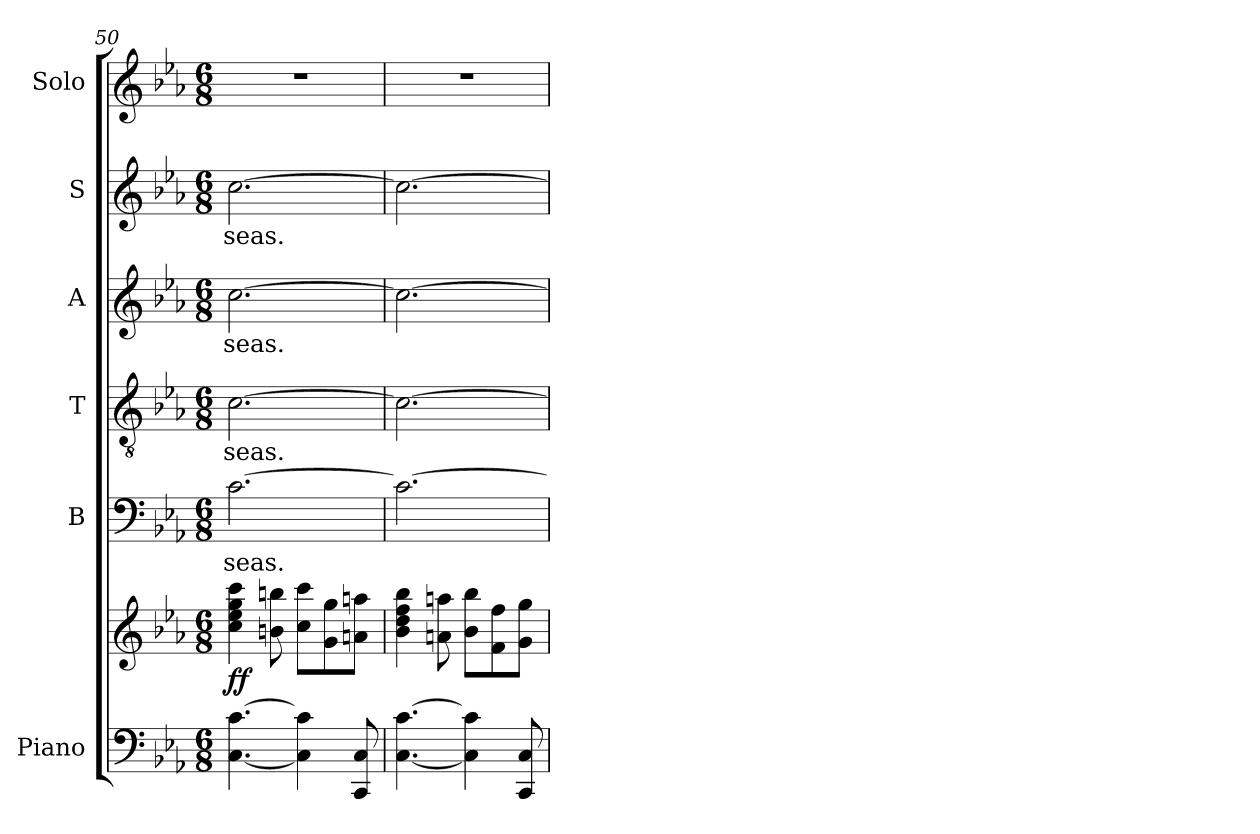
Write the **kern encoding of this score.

**kern	**kern	**dynam	**kern	**text	**kern	**text	**kern	**text	**kern	**text	**kern
*part6	*part6	*part6	*part5	*part5	*part4	*part4	*part3	*part3	*part2	*part2	*part1
*staff7	*staff6	*staff6/7	*staff5	*staff5	*staff4	*staff4	*staff3	*staff3	*staff2	*staff2	*staff1
*I"Piano	*	*	*I"B	*	*I"T	*	*I"A	*	*I"S	*	*I"Solo
*I'Pno	*	*	*I'B	*	*I'T	*	*I'A	*	*I'S	*	*
*clefF4	*clefG2	*	*clefF4	*	*clefGv2	*	*clefG2	*	*clefG2	*	*clefG2
*k[b-e-a-]	*k[b-e-a-]	*	*k[b-e-a-]	*	*k[b-e-a-]	*	*k[b-e-a-]	*	*k[b-e-a-]	*	*k[b-e-a-]
*M6/8	*M6/8	*	*M6/8	*	*M6/8	*	*M6/8	*	*M6/8	*	*M6/8
=50	=50	=50	=50	=50	=50	=50	=50	=50	=50	=50	=50
!	!	!LO:DY:b	!	!LO:LY:b	!	!LO:LY:b	!	!LO:LY:b	!	!LO:LY:b	!
[4.C\ [4.c\	4cc\ 4ee-\ 4gg\ 4ccc\	ff	[2.c\	seas.	[2.c\	seas.	[2.cc\	seas.	[2.cc\	seas.	2.r
.	8bn\ 8bbn\	.	.	.	.	.	.	.	.	.	.
4C\] 4c\]	8cc\ 8ccc\L	.	.	.	.	.	.	.	.	.	.
.	8g\ 8gg\	.	.	.	.	.	.	.	.	.	.
8CC/ 8C/	8an\ 8aan\J	.	.	.	.	.	.	.	.	.	.
=51	=51	=51	=51	=51	=51	=51	=51	=51	=51	=51	=51
[4.C\ [4.c\	4b-\ 4dd\ 4ff\ 4bb-\	.	2.c\_	.	2.c\_	.	2.cc\_	.	2.cc\_	.	2.r
.	8an\ 8aan\	.	.	.	.	.	.	.	.	.	.
4C\] 4c\]	8b-\ 8bb-\L	.	.	.	.	.	.	.	.	.	.
.	8f\ 8ff\	.	.	.	.	.	.	.	.	.	.
8CC/ 8C/	8g\ 8gg\J	.	.	.	.	.	.	.	.	.	.
=	=	=	=	=	=	=	=	=	=	=	=
*-	*-	*-	*-	*-	*-	*-	*-	*-	*-	*-	*-
